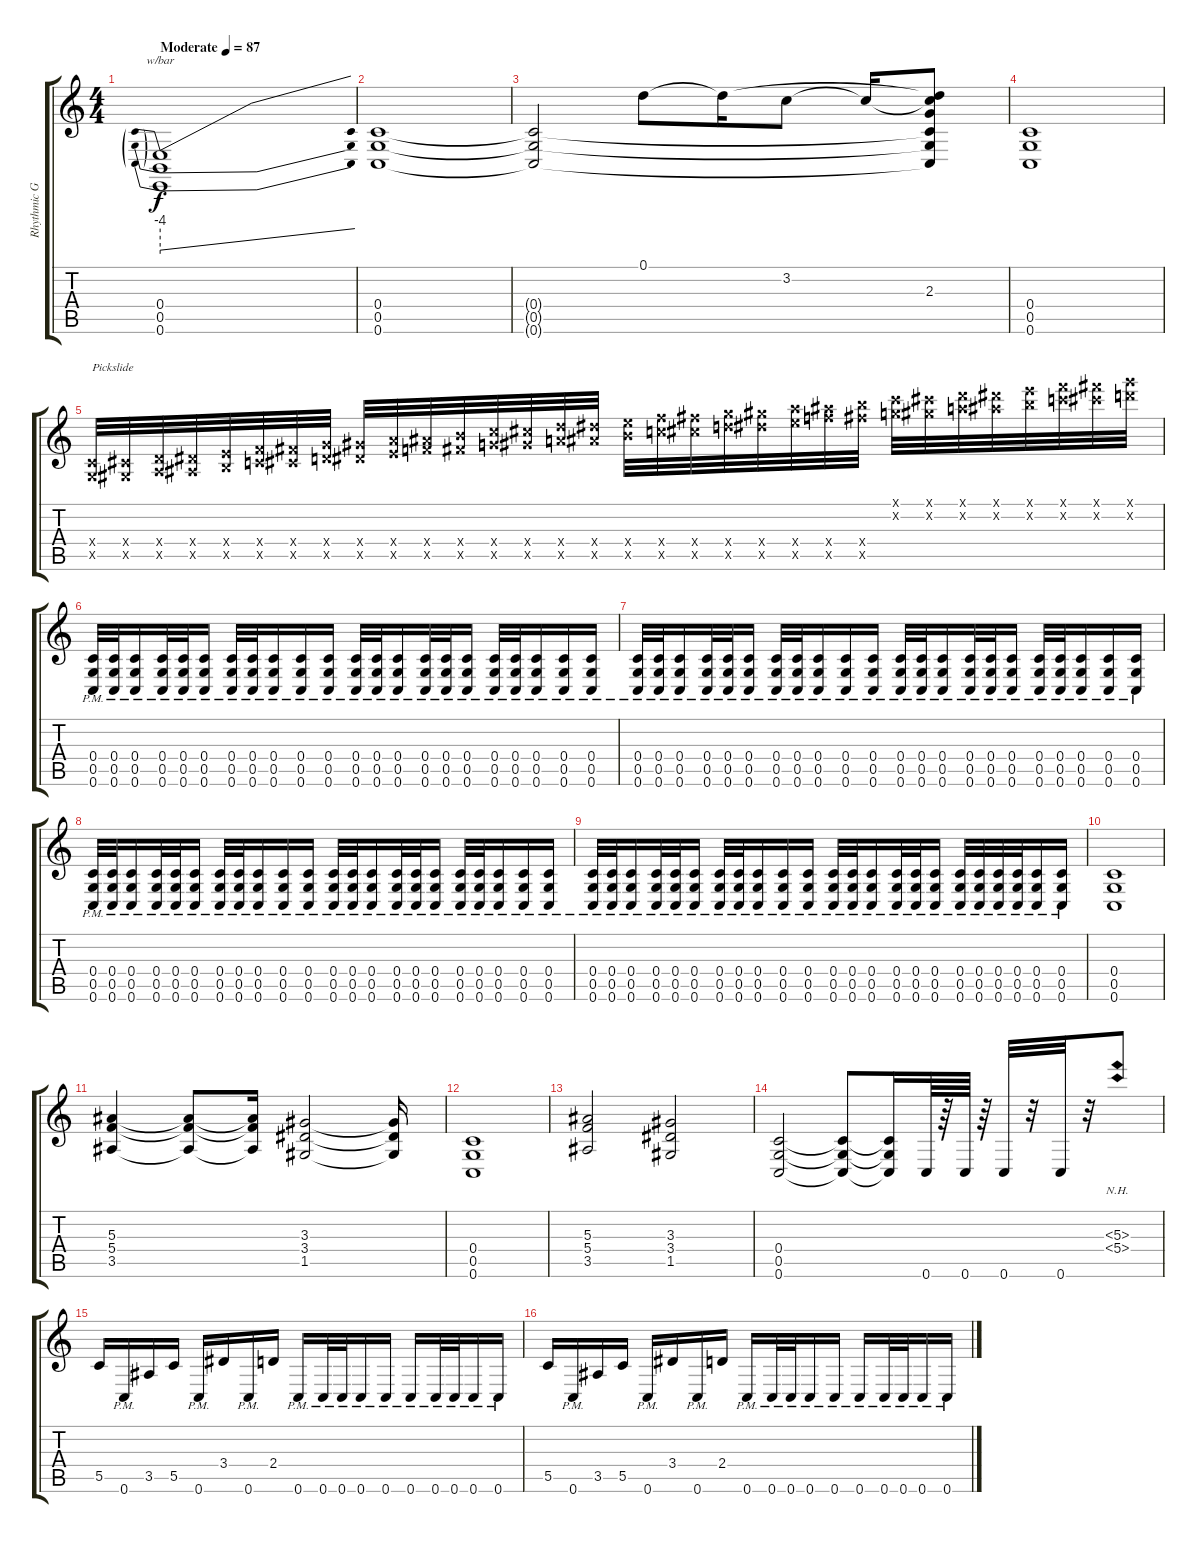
\track ("Rhythmic Guitar" "Rhythmic G") {instrument distortionguitar}
\staff {score tabs}
\tuning (D4 A3 F3 C3 G2 C2) {hide}
\ts (4 4)
\tempo (87 "Moderate")
\clef g2
\ks c
(0.4 0.5 0.6).1{tbe (predivedive default 0 -16 60 0) dy f instrument distortionguitar} |
(0.4 0.5 0.6).1 |
(0.4{t} 0.5{t} 0.6{t}).2 0.1.8 0.1{t}.16 3.2.8 3.2{t}.16 (0.1{t} 3.2{t} 2.3 0.4{t} 0.5{t} 0.6{t}).8 |
(0.4 0.5 0.6).1 |
(0.4{x} 0.5{x}).32{txt "Pickslide"} (1.4{x} 1.5{x}).32 (2.4{x} 2.5{x}).32 (3.4{x} 3.5{x}).32 (4.4{x} 4.5{x}).32 (5.4{x} 5.5{x}).32 (6.4{x} 6.5{x}).32 (7.4{x} 7.5{x}).32 (8.4{x} 8.5{x}).32 (9.4{x} 9.5{x}).32 (10.4{x} 10.5{x}).32 (11.4{x} 11.5{x}).32 (12.4{x} 12.5{x}).32 (13.4{x} 13.5{x}).32 (14.4{x} 14.5{x}).32 (15.4{x} 15.5{x}).32 (16.4{x} 16.5{x}).32 (17.4{x} 17.5{x}).32 (18.4{x} 18.5{x}).32 (19.4{x} 19.5{x}).32 (20.4{x} 20.5{x}).32 (21.4{x} 21.5{x}).32 (22.4{x} 22.5{x}).32 (23.4{x} 23.5{x}).32 (10.1{x} 10.2{x}).32 (11.1{x} 11.2{x}).32 (12.1{x} 12.2{x}).32 (13.1{x} 13.2{x}).32 (14.1{x} 14.2{x}).32 (15.1{x} 15.2{x}).32 (16.1{x} 16.2{x}).32 (17.1{x} 17.2{x}).32 |
(0.4{pm} 0.5{pm} 0.6{pm}).32 (0.4{pm} 0.5{pm} 0.6{pm}).32 (0.4{pm} 0.5{pm} 0.6{pm}).16 (0.4{pm} 0.5{pm} 0.6{pm}).32 (0.4{pm} 0.5{pm} 0.6{pm}).32 (0.4{pm} 0.5{pm} 0.6{pm}).16 (0.4{pm} 0.5{pm} 0.6{pm}).32 (0.4{pm} 0.5{pm} 0.6{pm}).32 (0.4{pm} 0.5{pm} 0.6{pm}).16 (0.4{pm} 0.5{pm} 0.6{pm}).16 (0.4{pm} 0.5{pm} 0.6{pm}).16 (0.4{pm} 0.5{pm} 0.6{pm}).32 (0.4{pm} 0.5{pm} 0.6{pm}).32 (0.4{pm} 0.5{pm} 0.6{pm}).16 (0.4{pm} 0.5{pm} 0.6{pm}).32 (0.4{pm} 0.5{pm} 0.6{pm}).32 (0.4{pm} 0.5{pm} 0.6{pm}).16 (0.4{pm} 0.5{pm} 0.6{pm}).32 (0.4{pm} 0.5{pm} 0.6{pm}).32 (0.4{pm} 0.5{pm} 0.6{pm}).16 (0.4{pm} 0.5{pm} 0.6{pm}).16 (0.4{pm} 0.5{pm} 0.6{pm}).16 |
(0.4{pm} 0.5{pm} 0.6{pm}).32 (0.4{pm} 0.5{pm} 0.6{pm}).32 (0.4{pm} 0.5{pm} 0.6{pm}).16 (0.4{pm} 0.5{pm} 0.6{pm}).32 (0.4{pm} 0.5{pm} 0.6{pm}).32 (0.4{pm} 0.5{pm} 0.6{pm}).16 (0.4{pm} 0.5{pm} 0.6{pm}).32 (0.4{pm} 0.5{pm} 0.6{pm}).32 (0.4{pm} 0.5{pm} 0.6{pm}).16 (0.4{pm} 0.5{pm} 0.6{pm}).16 (0.4{pm} 0.5{pm} 0.6{pm}).16 (0.4{pm} 0.5{pm} 0.6{pm}).32 (0.4{pm} 0.5{pm} 0.6{pm}).32 (0.4{pm} 0.5{pm} 0.6{pm}).16 (0.4{pm} 0.5{pm} 0.6{pm}).32 (0.4{pm} 0.5{pm} 0.6{pm}).32 (0.4{pm} 0.5{pm} 0.6{pm}).16 (0.4{pm} 0.5{pm} 0.6{pm}).32 (0.4{pm} 0.5{pm} 0.6{pm}).32 (0.4{pm} 0.5{pm} 0.6{pm}).16 (0.4{pm} 0.5{pm} 0.6{pm}).16 (0.4{pm} 0.5{pm} 0.6{pm}).16 |
(0.4{pm} 0.5{pm} 0.6{pm}).32 (0.4{pm} 0.5{pm} 0.6{pm}).32 (0.4{pm} 0.5{pm} 0.6{pm}).16 (0.4{pm} 0.5{pm} 0.6{pm}).32 (0.4{pm} 0.5{pm} 0.6{pm}).32 (0.4{pm} 0.5{pm} 0.6{pm}).16 (0.4{pm} 0.5{pm} 0.6{pm}).32 (0.4{pm} 0.5{pm} 0.6{pm}).32 (0.4{pm} 0.5{pm} 0.6{pm}).16 (0.4{pm} 0.5{pm} 0.6{pm}).16 (0.4{pm} 0.5{pm} 0.6{pm}).16 (0.4{pm} 0.5{pm} 0.6{pm}).32 (0.4{pm} 0.5{pm} 0.6{pm}).32 (0.4{pm} 0.5{pm} 0.6{pm}).16 (0.4{pm} 0.5{pm} 0.6{pm}).32 (0.4{pm} 0.5{pm} 0.6{pm}).32 (0.4{pm} 0.5{pm} 0.6{pm}).16 (0.4{pm} 0.5{pm} 0.6{pm}).32 (0.4{pm} 0.5{pm} 0.6{pm}).32 (0.4{pm} 0.5{pm} 0.6{pm}).16 (0.4{pm} 0.5{pm} 0.6{pm}).16 (0.4{pm} 0.5{pm} 0.6{pm}).16 |
(0.4{pm} 0.5{pm} 0.6{pm}).32 (0.4{pm} 0.5{pm} 0.6{pm}).32 (0.4{pm} 0.5{pm} 0.6{pm}).16 (0.4{pm} 0.5{pm} 0.6{pm}).32 (0.4{pm} 0.5{pm} 0.6{pm}).32 (0.4{pm} 0.5{pm} 0.6{pm}).16 (0.4{pm} 0.5{pm} 0.6{pm}).32 (0.4{pm} 0.5{pm} 0.6{pm}).32 (0.4{pm} 0.5{pm} 0.6{pm}).16 (0.4{pm} 0.5{pm} 0.6{pm}).16 (0.4{pm} 0.5{pm} 0.6{pm}).16 (0.4{pm} 0.5{pm} 0.6{pm}).32 (0.4{pm} 0.5{pm} 0.6{pm}).32 (0.4{pm} 0.5{pm} 0.6{pm}).16 (0.4{pm} 0.5{pm} 0.6{pm}).32 (0.4{pm} 0.5{pm} 0.6{pm}).32 (0.4{pm} 0.5{pm} 0.6{pm}).16 (0.4{pm} 0.5{pm} 0.6{pm}).32 (0.4{pm} 0.5{pm} 0.6{pm}).32 (0.4{pm} 0.5{pm} 0.6{pm}).32 (0.4{pm} 0.5{pm} 0.6{pm}).32 (0.4{pm} 0.5{pm} 0.6{pm}).16 (0.4{pm} 0.5{pm} 0.6{pm}).16 |
(0.4 0.5 0.6).1 |
(5.3 5.4 3.5).4 (5.3{t} 5.4{t} 3.5{t}).8 (5.3{t} 5.4{t} 3.5{t}).16 (3.3 3.4 1.5).2 (3.3{t} 3.4{t} 1.5{t}).16 |
(0.4 0.5 0.6).1 |
(5.3 5.4 3.5).2 (3.3 3.4 1.5).2 |
(0.4 0.5 0.6).2 (0.4{t} 0.5{t} 0.6{t}).8 (0.4{t} 0.5{t} 0.6{t}).16 0.6.64 r.64 0.6.64 r.64 0.6.32 r.32 0.6.32 r.32 (5.3{nh} 5.4{nh}).8 |
5.5.16 0.6{pm}.16 3.5.16 5.5.16 0.6{pm}.16 3.4.16 0.6{pm}.16 2.4.16 0.6{pm}.16 0.6{pm}.32 0.6{pm}.32 0.6{pm}.16 0.6{pm}.16 0.6{pm}.16 0.6{pm}.32 0.6{pm}.32 0.6{pm}.16 0.6{pm}.16 |
5.5.16 0.6{pm}.16 3.5.16 5.5.16 0.6{pm}.16 3.4.16 0.6{pm}.16 2.4.16 0.6{pm}.16 0.6{pm}.32 0.6{pm}.32 0.6{pm}.16 0.6{pm}.16 0.6{pm}.16 0.6{pm}.32 0.6{pm}.32 0.6{pm}.16 0.6{pm}.16
